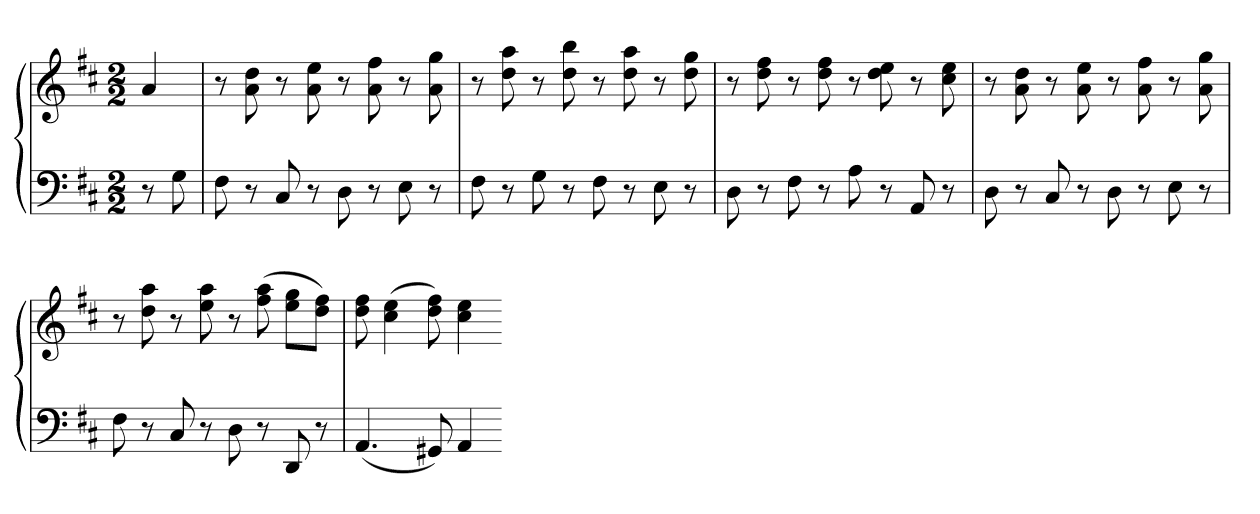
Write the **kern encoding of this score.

**kern	**kern
*part1	*part1
*staff2	*staff1
*clefF4	*clefG2
*k[f#c#]	*k[f#c#]
*D:	*D:
*M2/2	*M2/2
=	=
8r	4a
8G	.
=	=
8F#	8r
8r	8a 8dd
8C#	8r
8r	8a 8ee
8D	8r
8r	8a 8ff#
8E	8r
8r	8a 8gg
=	=
8F#	8r
8r	8dd 8aa
8G	8r
8r	8dd 8bb
8F#	8r
8r	8dd 8aa
8E	8r
8r	8dd 8gg
=	=
8D	8r
8r	8dd 8ff#
8F#	8r
8r	8dd 8ff#
8A	8r
8r	8dd 8ee
8AA	8r
8r	8cc# 8ee
=	=
8D	8r
8r	8a 8dd
8C#	8r
8r	8a 8ee
8D	8r
8r	8a 8ff#
8E	8r
8r	8a 8gg
=	=
8F#	8r
8r	8dd 8aa
8C#	8r
8r	8ee 8aa
8D	8r
8r	(8ff# 8aa
8DD	8ee 8ggL
8r	8dd 8ff#J)
=	=
(4.AA	8dd 8ff#
.	(4cc# 4ee
8GG#X)	8dd 8ff#)
4AA	4cc# 4ee
=-	=-
*-	*-
